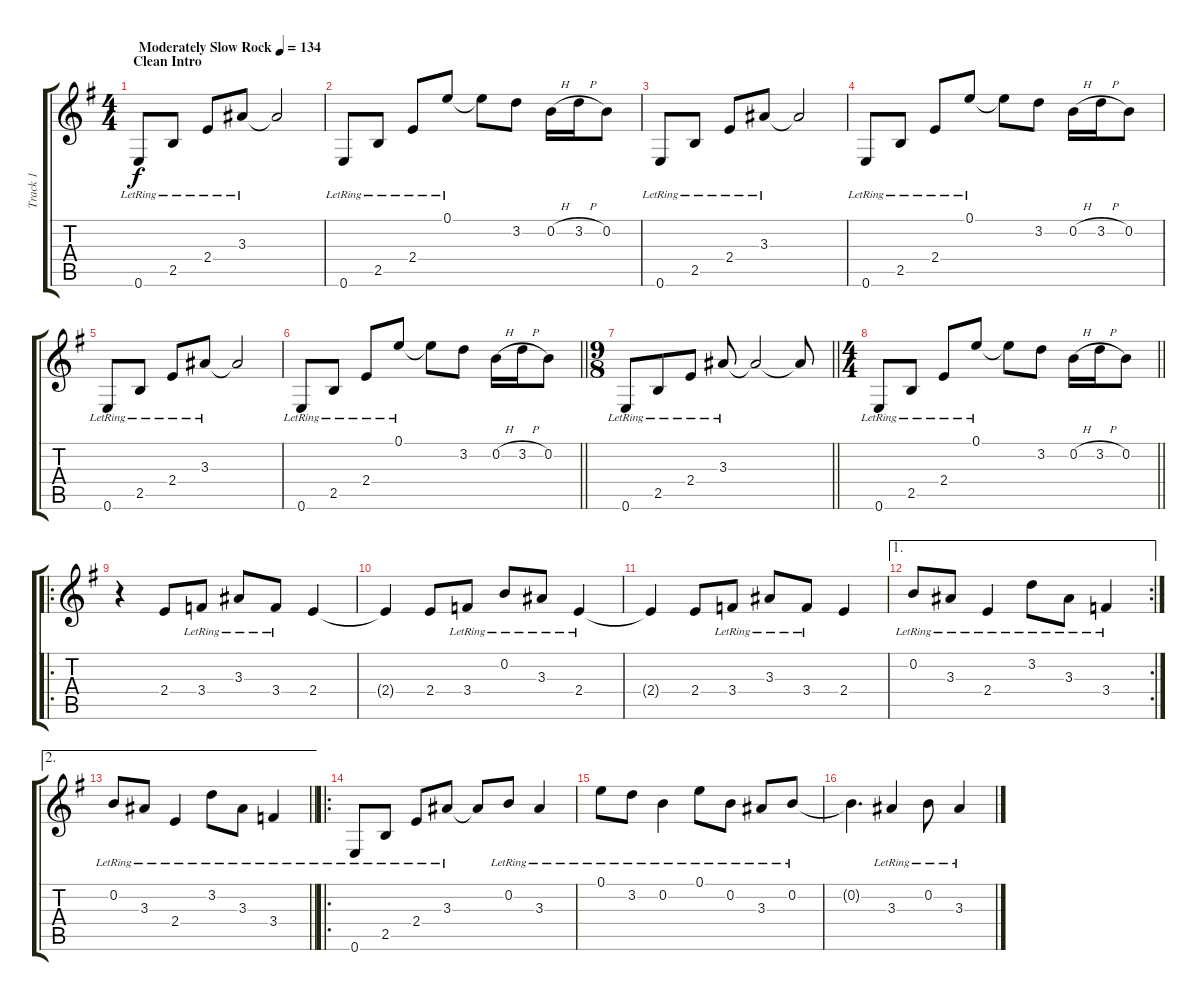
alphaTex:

\track ("Track 1" "Track 1") {instrument electricguitarclean}
\staff {score tabs}
\tuning (E4 B3 G3 D3 A2 E2) {hide}
\ts (4 4)
\section ("" "Clean Intro")
\tempo (134 "Moderately Slow Rock")
\clef g2
\ks g
0.6{lr}.8{dy f instrument electricguitarclean} 2.5{lr}.8 2.4{lr}.8 3.3{lr}.8 3.3{t}.2 |
0.6{lr}.8 2.5{lr}.8 2.4{lr}.8 0.1{lr}.8 0.1{t}.8 3.2.8 0.2{h}.16 3.2{h}.16 0.2.8 |
0.6{lr}.8 2.5{lr}.8 2.4{lr}.8 3.3{lr}.8 3.3{t}.2 |
0.6{lr}.8 2.5{lr}.8 2.4{lr}.8 0.1{lr}.8 0.1{t}.8 3.2.8 0.2{h}.16 3.2{h}.16 0.2.8 |
0.6{lr}.8 2.5{lr}.8 2.4{lr}.8 3.3{lr}.8 3.3{t}.2 |
\barLineRight lightlight
0.6{lr}.8 2.5{lr}.8 2.4{lr}.8 0.1{lr}.8 0.1{t}.8 3.2.8 0.2{h}.16 3.2{h}.16 0.2.8 |
\ts (9 8)
\barLineRight lightlight
0.6{lr}.8 2.5{lr}.8 2.4{lr}.8 3.3{lr}.8 3.3{t}.2 3.3{t}.8 |
\ts (4 4)
\barLineRight lightlight
0.6{lr}.8 2.5{lr}.8 2.4{lr}.8 0.1{lr}.8 0.1{t}.8 3.2.8 0.2{h}.16 3.2{h}.16 0.2.8 |
\ro
r.4 2.4.8 3.4{lr}.8 3.3{lr}.8 3.4{lr}.8 2.4.4 |
2.4{t}.4 2.4.8 3.4{lr}.8 0.2{lr}.8 3.3{lr}.8 2.4{lr}.4 |
2.4{t}.4 2.4.8 3.4{lr}.8 3.3{lr}.8 3.4{lr}.8 2.4.4 |
\ae 1
\rc 2
0.2{lr}.8 3.3{lr}.8 2.4{lr}.4 3.2{lr}.8 3.3{lr}.8 3.4{lr}.4 |
\ae 2
\barLineRight lightlight
0.2{lr}.8 3.3{lr}.8 2.4{lr}.4 3.2{lr}.8 3.3{lr}.8 3.4{lr}.4 |
\ro
0.6{lr}.8 2.5{lr}.8 2.4{lr}.8 3.3{lr}.8 3.3{t}.8 0.2{lr}.8 3.3{lr}.4 |
0.1{lr}.8 3.2{lr}.8 0.2{lr}.4 0.1{lr}.8 0.2{lr}.8 3.3{lr}.8 0.2{lr}.8 |
0.2{t}.4{d} 3.3{lr}.4 0.2{lr}.8 3.3{lr}.4
